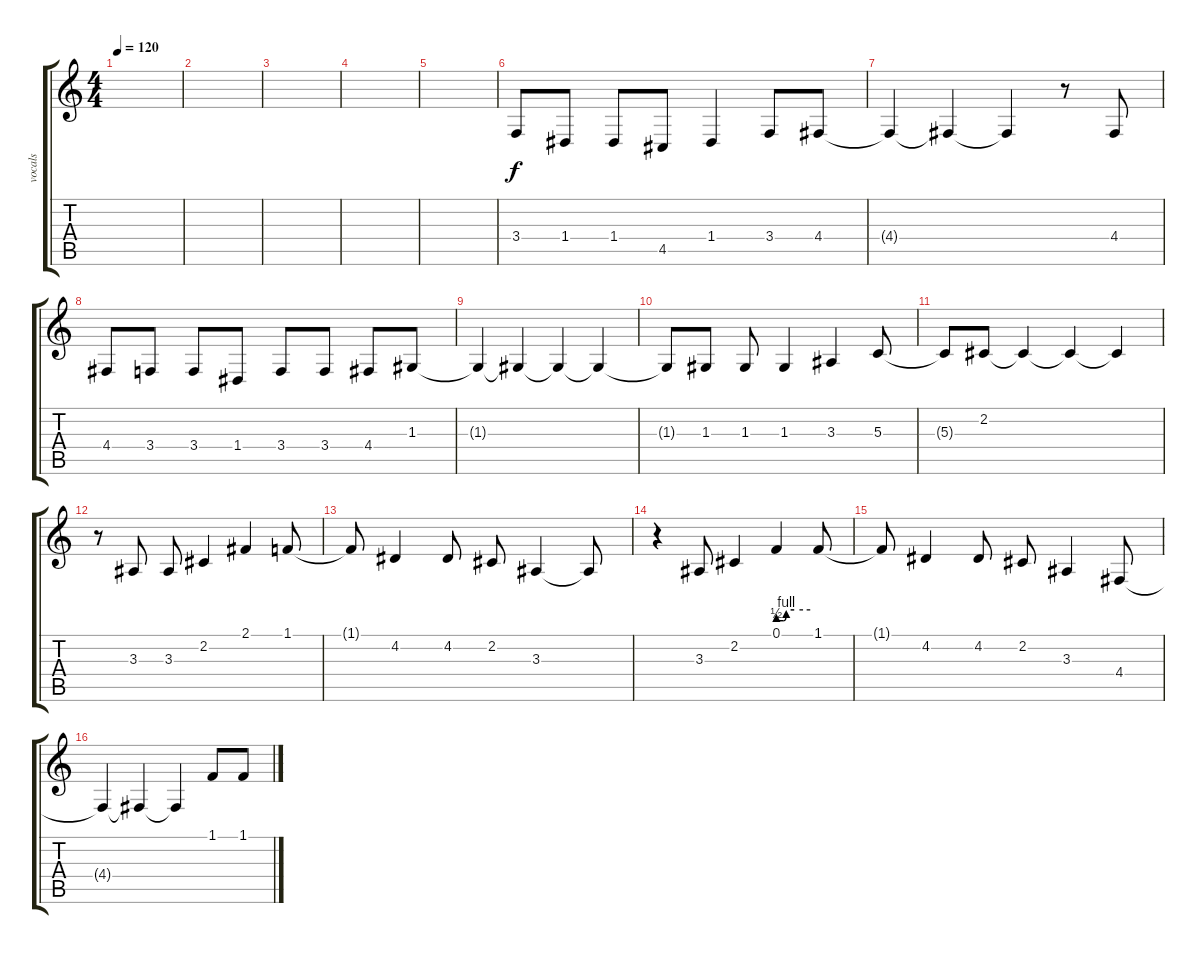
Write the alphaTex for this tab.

\track ("vocals" "vocals") {instrument tangoaccordion}
\staff {score tabs}
\tuning (E4 B3 G3 D3 A2 E2) {hide}
\ts (4 4)
\tempo 120
\clef g2
\ks c
|
|
|
|
|
3.4.8 1.4.8 1.4.8 4.5.8 1.4.4 3.4.8 4.4.8 |
4.4{t}.4 4.4{t}.4 4.4{t}.4 r.8 4.4.8 |
4.4.8 3.4.8 3.4.8 1.4.8 3.4.8 3.4.8 4.4.8 1.3.8 |
1.3{t}.4 1.3{t}.4 1.3{t}.4 1.3{t}.4 |
1.3{t}.8 1.3.8 1.3.8 1.3.4 3.3.4 5.3.8 |
5.3{t}.8 2.2.8 2.2{t}.4 2.2{t}.4 2.2{t}.4 |
r.8 3.3.8 3.3.8 2.2.4 2.1.4 1.1.8 |
1.1{t}.8 4.2.4 4.2.8 2.2.8 3.3.4 3.3{t}.8 |
r.4 3.3.8 2.2.4 0.1{be (custom 0 2 10 2 15 4 30 4 60 4)}.4 1.1.8 |
1.1{t}.8 4.2.4 4.2.8 2.2.8 3.3.4 4.4.8 |
4.4{t}.4 4.4{t}.4 4.4{t}.4 1.1.8 1.1.8
